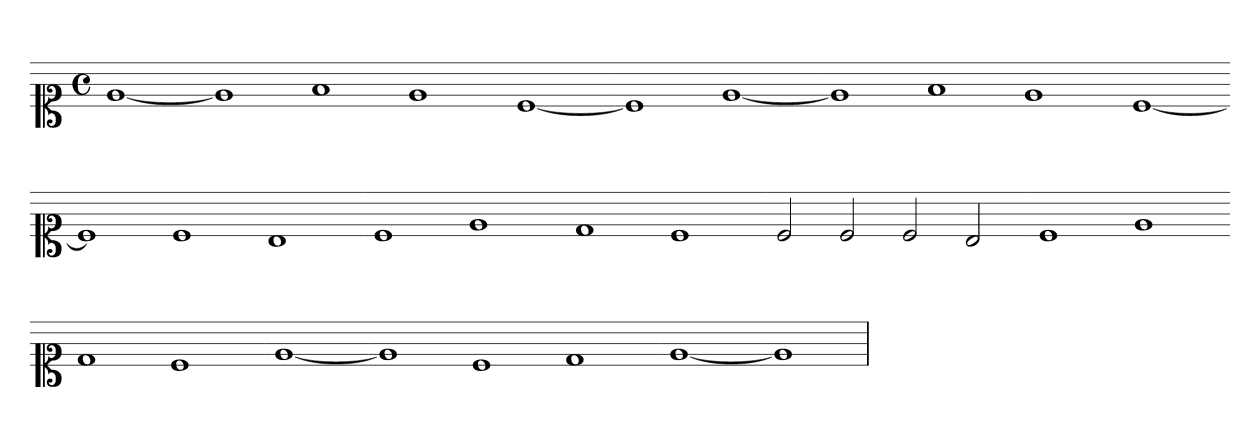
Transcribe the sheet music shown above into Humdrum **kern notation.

**kern
*part1
*staff1
*clefC1
*k[]
*M4/4
*met(c)
=
[1e
=-
1e]
1f
1e
=-
[1c
=-
1c]
[1e
=-
1e]
1f
1e
=-
[1c
=-
1c]
1c
1B
=-
1c
1e
=-
1d
1c
=-
2c
2c
2c
2B
=-
1c
1e
=-
1d
1c
=-
[1e
=-
1e]
1c
1d
=-
[1e
=1-
1e]
=
*-
